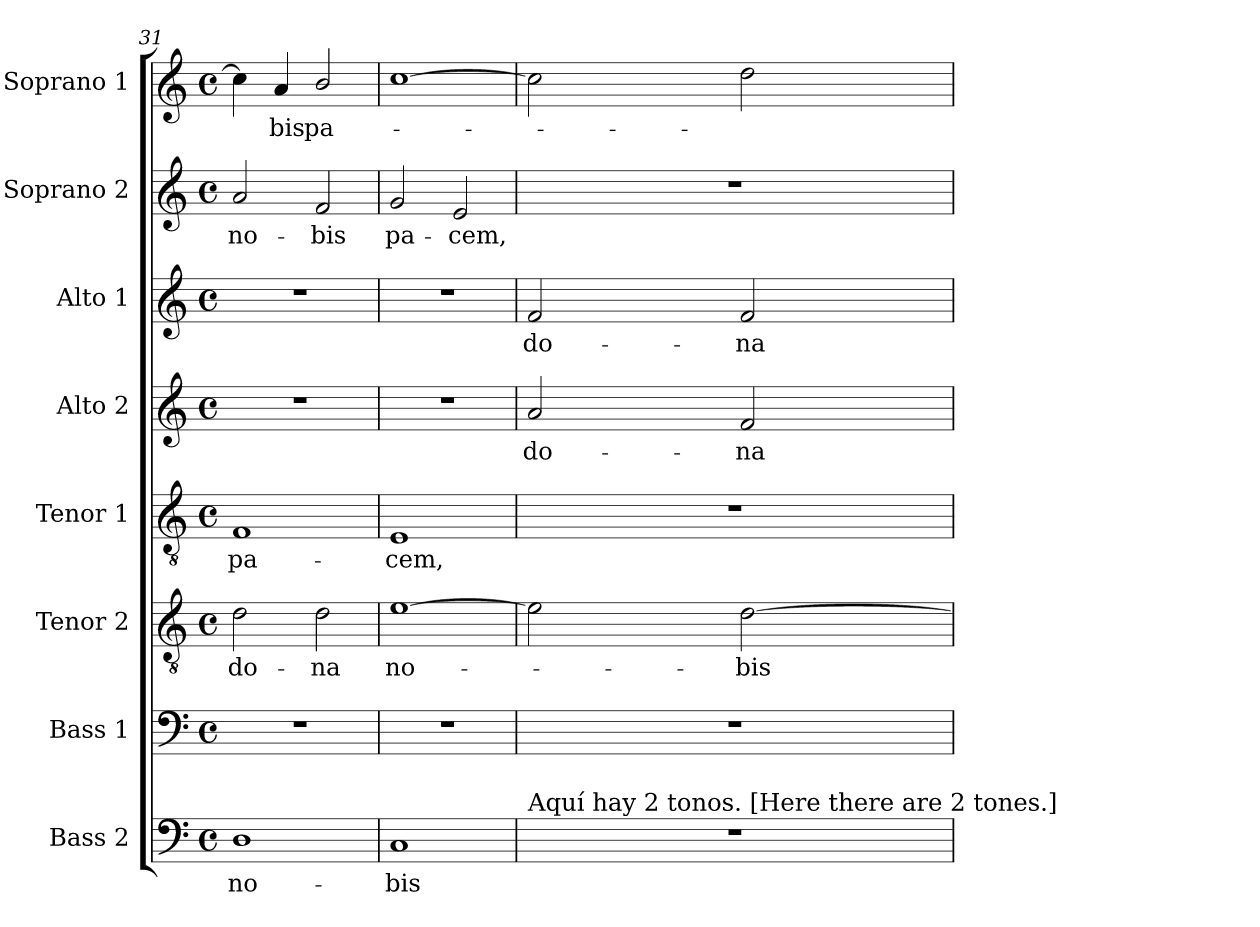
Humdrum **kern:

**kern	**text	**kern	**kern	**text	**kern	**text	**kern	**text	**kern	**text	**kern	**text	**kern	**text
*part8	*part8	*part7	*part6	*part6	*part5	*part5	*part4	*part4	*part3	*part3	*part2	*part2	*part1	*part1
*staff8	*staff8	*staff7	*staff6	*staff6	*staff5	*staff5	*staff4	*staff4	*staff3	*staff3	*staff2	*staff2	*staff1	*staff1
*I"Bass 2	*	*I"Bass 1	*I"Tenor 2	*	*I"Tenor 1	*	*I"Alto 2	*	*I"Alto 1	*	*I"Soprano 2	*	*I"Soprano 1	*
*I'B2.	*	*I'B1.	*I'T2.	*	*I'T1.	*	*I'A2.	*	*I'A1.	*	*I'S2.	*	*I'S1.	*
*clefF4	*	*clefF4	*clefGv2	*	*clefGv2	*	*clefG2	*	*clefG2	*	*clefG2	*	*clefG2	*
*	*	*	*ITrd7c12	*	*ITrd7c12	*	*	*	*	*	*	*	*	*
*k[]	*	*k[]	*k[]	*	*k[]	*	*k[]	*	*k[]	*	*k[]	*	*k[]	*
*C:	*	*C:	*C:	*	*C:	*	*C:	*	*C:	*	*C:	*	*C:	*
*M4/4	*	*M4/4	*M4/4	*	*M4/4	*	*M4/4	*	*M4/4	*	*M4/4	*	*M4/4	*
*met(c)	*	*met(c)	*met(c)	*	*met(c)	*	*met(c)	*	*met(c)	*	*met(c)	*	*met(c)	*
=31	=31	=31	=31	=31	=31	=31	=31	=31	=31	=31	=31	=31	=31	=31
!	!LO:LY:b:color=#000000	!	!	!	!	!	!	!	!	!	!	!	!	!
!	!	!	!	!LO:LY:b:color=#000000	!	!	!	!	!	!	!	!	!	!
!	!	!	!	!	!	!LO:LY:b:color=#000000	!	!	!	!	!	!	!	!
!	!	!	!	!	!	!	!	!	!	!	!	!LO:LY:b:color=#000000	!	!
1Di	no-	1r	2Di\	do-	1FFi	pa-	1r	.	1r	.	2ai/	no-	4cci\]	.
!	!	!	!	!	!	!	!	!	!	!	!	!	!	!LO:LY:b:color=#000000
.	.	.	.	.	.	.	.	.	.	.	.	.	4ai/	-bis
!	!	!	!	!LO:LY:b:color=#000000	!	!	!	!	!	!	!	!	!	!
!	!	!	!	!	!	!	!	!	!	!	!	!LO:LY:b:color=#000000	!	!
!	!	!	!	!	!	!	!	!	!	!	!	!	!	!LO:LY:b:color=#000000
.	.	.	2Di\	-na	.	.	.	.	.	.	2fi/	-bis	2bi/	pa-
=32	=32	=32	=32	=32	=32	=32	=32	=32	=32	=32	=32	=32	=32	=32
!	!LO:LY:b:color=#000000	!	!	!	!	!	!	!	!	!	!	!	!	!
!	!	!	!	!LO:LY:b:color=#000000	!	!	!	!	!	!	!	!	!	!
!	!	!	!	!	!	!LO:LY:b:color=#000000	!	!	!	!	!	!	!	!
!	!	!	!	!	!	!	!	!	!	!	!	!LO:LY:b:color=#000000	!	!
1Ci	-bis	1r	[1Ei	no-	1EEi	-cem,	1r	.	1r	.	2gi/	pa-	[1cci	.
!	!	!	!	!	!	!	!	!	!	!	!	!LO:LY:b:color=#000000	!	!
.	.	.	.	.	.	.	.	.	.	.	2ei/	-cem,	.	.
=33	=33	=33	=33	=33	=33	=33	=33	=33	=33	=33	=33	=33	=33	=33
!	!	!	!	!	!	!	!	!LO:LY:b:color=#000000	!	!	!	!	!	!
!LO:TX:a:t=Aquí hay 2 tonos. [Here there are 2 tones.]	!	!	!	!	!	!	!	!	!	!	!	!	!	!
!	!	!	!	!	!	!	!	!	!	!LO:LY:b:color=#000000	!	!	!	!
1r	.	1r	2Ei\]	.	1r	.	2ai/	do-	2fi/	do-	1r	.	2cci\]	.
!	!	!	!	!LO:LY:b:color=#000000	!	!	!	!	!	!	!	!	!	!
!	!	!	!	!	!	!	!	!LO:LY:b:color=#000000	!	!	!	!	!	!
!	!	!	!	!	!	!	!	!	!	!LO:LY:b:color=#000000	!	!	!	!
.	.	.	[2Di\	-bis	.	.	2fi/	-na	2fi/	-na	.	.	2ddi\	.
=	=	=	=	=	=	=	=	=	=	=	=	=	=	=
*-	*-	*-	*-	*-	*-	*-	*-	*-	*-	*-	*-	*-	*-	*-
